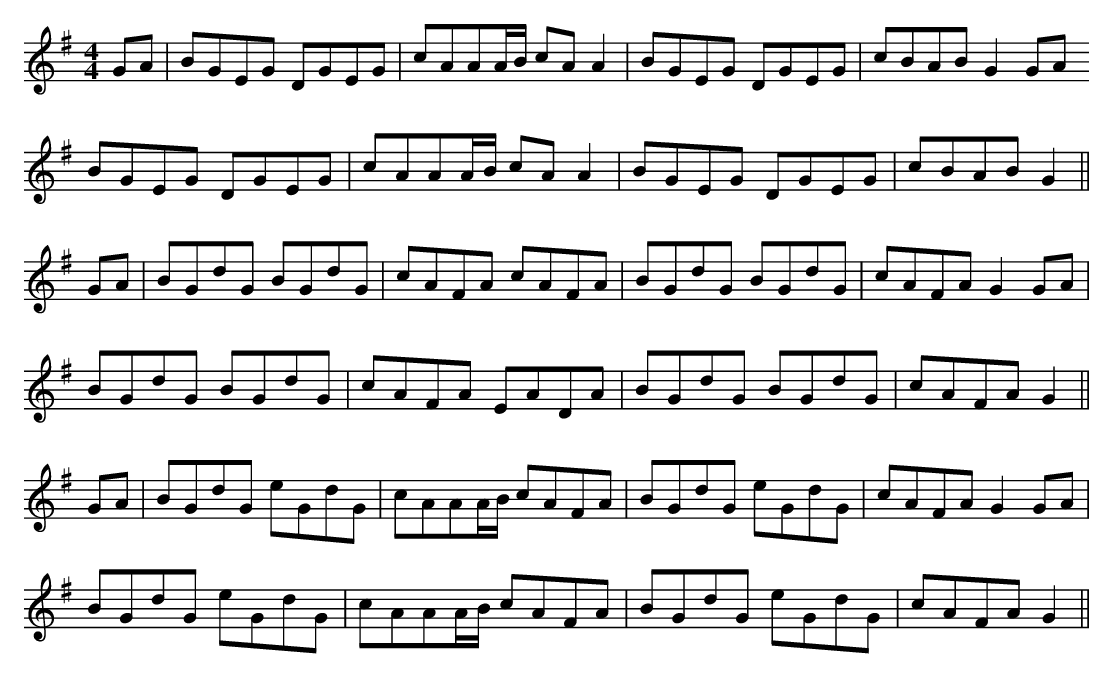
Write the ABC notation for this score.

X:1
M:4/4
K:G
GA|BGEG DGEG|cAAA/B/ cAA2|BGEG DGEG|cBAB G2GA
BGEG DGEG|cAAA/B/ cAA2|BGEG DGEG|cBAB G2||
GA|BGdG BGdG|cAFA cAFA|BGdG BGdG|cAFA G2GA|
BGdG BGdG|cAFA EADA|BGdG BGdG|cAFA G2||
GA|BGdG eGdG|cAAA/B/ cAFA|BGdG eGdG|cAFA G2GA|
BGdG eGdG|cAAA/B/ cAFA|BGdG eGdG|cAFA G2||
